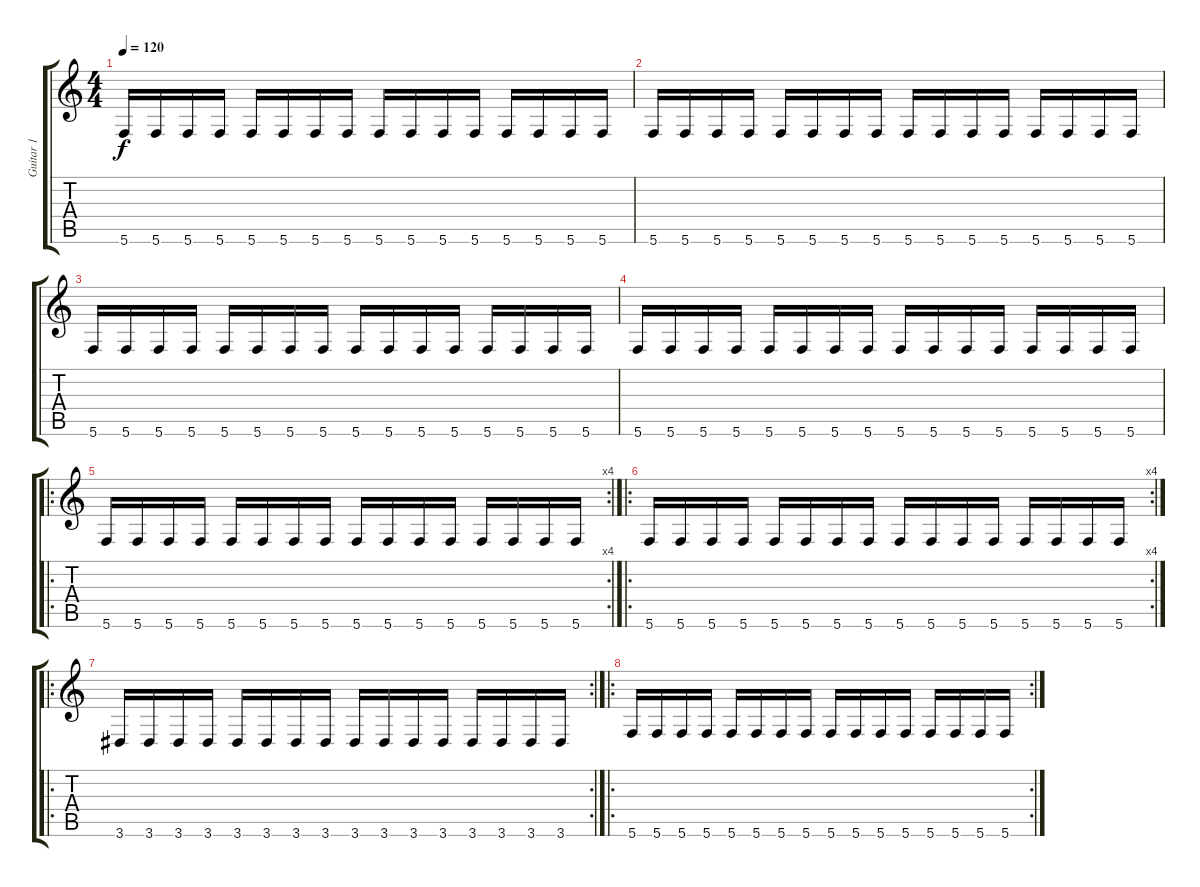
\track ("Guitar 1" "Guitar 1") {instrument distortionguitar}
\staff {score tabs}
\tuning (E4 C4 G3 C3 G2 C2) {hide}
\ts (4 4)
\tempo 120
\clef g2
\ks c
5.6.16{dy f instrument distortionguitar} 5.6.16 5.6.16 5.6.16 5.6.16 5.6.16 5.6.16 5.6.16 5.6.16 5.6.16 5.6.16 5.6.16 5.6.16 5.6.16 5.6.16 5.6.16 |
5.6.16 5.6.16 5.6.16 5.6.16 5.6.16 5.6.16 5.6.16 5.6.16 5.6.16 5.6.16 5.6.16 5.6.16 5.6.16 5.6.16 5.6.16 5.6.16 |
5.6.16 5.6.16 5.6.16 5.6.16 5.6.16 5.6.16 5.6.16 5.6.16 5.6.16 5.6.16 5.6.16 5.6.16 5.6.16 5.6.16 5.6.16 5.6.16 |
5.6.16 5.6.16 5.6.16 5.6.16 5.6.16 5.6.16 5.6.16 5.6.16 5.6.16 5.6.16 5.6.16 5.6.16 5.6.16 5.6.16 5.6.16 5.6.16 |
\ro
\rc 4
5.6.16 5.6.16 5.6.16 5.6.16 5.6.16 5.6.16 5.6.16 5.6.16 5.6.16 5.6.16 5.6.16 5.6.16 5.6.16 5.6.16 5.6.16 5.6.16 |
\ro
\rc 4
5.6.16 5.6.16 5.6.16 5.6.16 5.6.16 5.6.16 5.6.16 5.6.16 5.6.16 5.6.16 5.6.16 5.6.16 5.6.16 5.6.16 5.6.16 5.6.16 |
\ro
\rc 2
3.6.16 3.6.16 3.6.16 3.6.16 3.6.16 3.6.16 3.6.16 3.6.16 3.6.16 3.6.16 3.6.16 3.6.16 3.6.16 3.6.16 3.6.16 3.6.16 |
\ro
\rc 2
5.6.16 5.6.16 5.6.16 5.6.16 5.6.16 5.6.16 5.6.16 5.6.16 5.6.16 5.6.16 5.6.16 5.6.16 5.6.16 5.6.16 5.6.16 5.6.16
